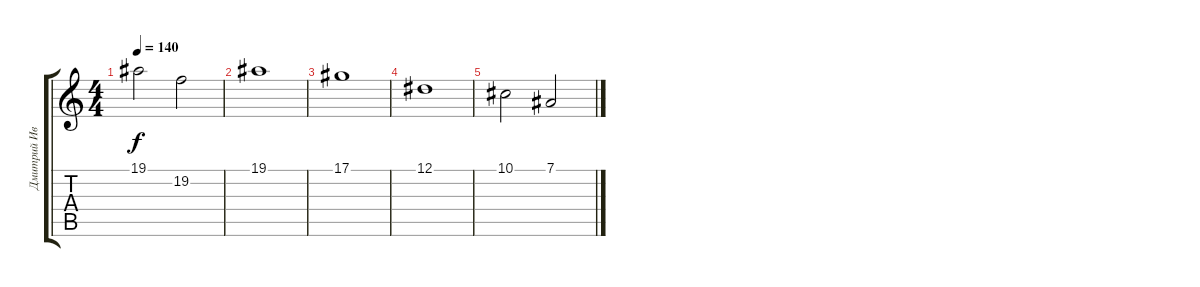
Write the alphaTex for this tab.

\track ("Дмитрий Иванов" "Дмитрий Ив") {instrument synthvoice}
\staff {score tabs}
\tuning (Eb4 Bb3 Gb3 Db3 Ab2 Eb2) {hide}
\ts (4 4)
\tempo 140
\clef g2
\ks c
19.1.2{dy f} 19.2.2 |
19.1.1{volume 0} |
17.1.1 |
12.1.1 |
10.1.2 7.1.2
